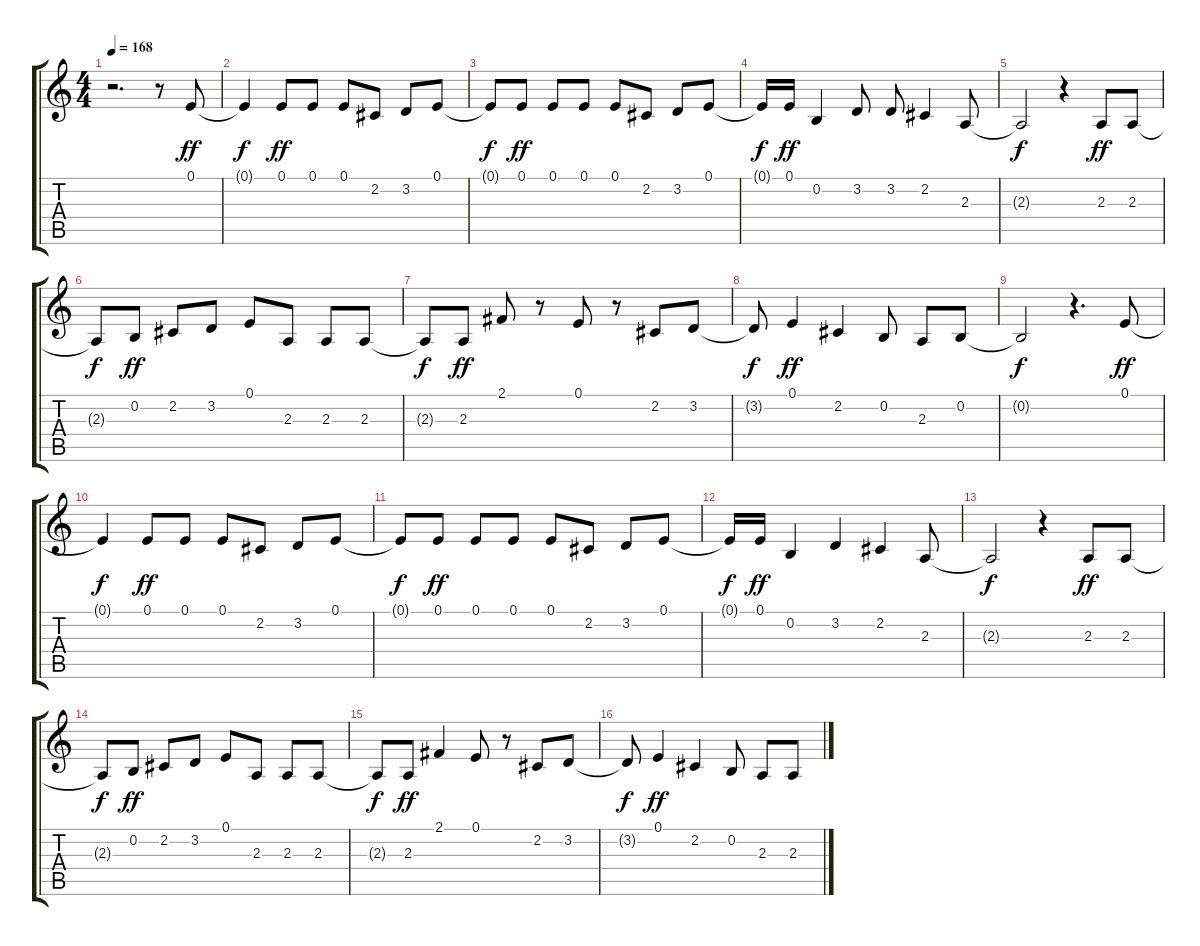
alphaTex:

\track "" {instrument clarinet}
\staff {score tabs}
\tuning (E4 B3 G3 D3 A2 E2) {hide}
\ts (4 4)
\tempo 168
\clef g2
\ks c
r.2{d dy ff} r.8 0.1.8 |
0.1{t}.4{dy f} 0.1.8{dy ff} 0.1.8 0.1.8 2.2.8 3.2.8 0.1.8 |
0.1{t}.8{dy f} 0.1.8{dy ff} 0.1.8 0.1.8 0.1.8 2.2.8 3.2.8 0.1.8 |
0.1{t}.16{dy f} 0.1.16{dy ff} 0.2.4 3.2.8 3.2.8 2.2.4 2.3.8 |
2.3{t}.2{dy f} r.4 2.3.8{dy ff} 2.3.8 |
2.3{t}.8{dy f} 0.2.8{dy ff} 2.2.8 3.2.8 0.1.8 2.3.8 2.3.8 2.3.8 |
2.3{t}.8{dy f} 2.3.8{dy ff} 2.1.8 r.8 0.1.8 r.8 2.2.8 3.2.8 |
3.2{t}.8{dy f} 0.1.4{dy ff} 2.2.4 0.2.8 2.3.8 0.2.8 |
0.2{t}.2{dy f} r.4{d} 0.1.8{dy ff} |
0.1{t}.4{dy f} 0.1.8{dy ff} 0.1.8 0.1.8 2.2.8 3.2.8 0.1.8 |
0.1{t}.8{dy f} 0.1.8{dy ff} 0.1.8 0.1.8 0.1.8 2.2.8 3.2.8 0.1.8 |
0.1{t}.16{dy f} 0.1.16{dy ff} 0.2.4 3.2.4 2.2.4 2.3.8 |
2.3{t}.2{dy f} r.4 2.3.8{dy ff} 2.3.8 |
2.3{t}.8{dy f} 0.2.8{dy ff} 2.2.8 3.2.8 0.1.8 2.3.8 2.3.8 2.3.8 |
2.3{t}.8{dy f} 2.3.8{dy ff} 2.1.4 0.1.8 r.8 2.2.8 3.2.8 |
3.2{t}.8{dy f} 0.1.4{dy ff} 2.2.4 0.2.8 2.3.8 2.3.8
